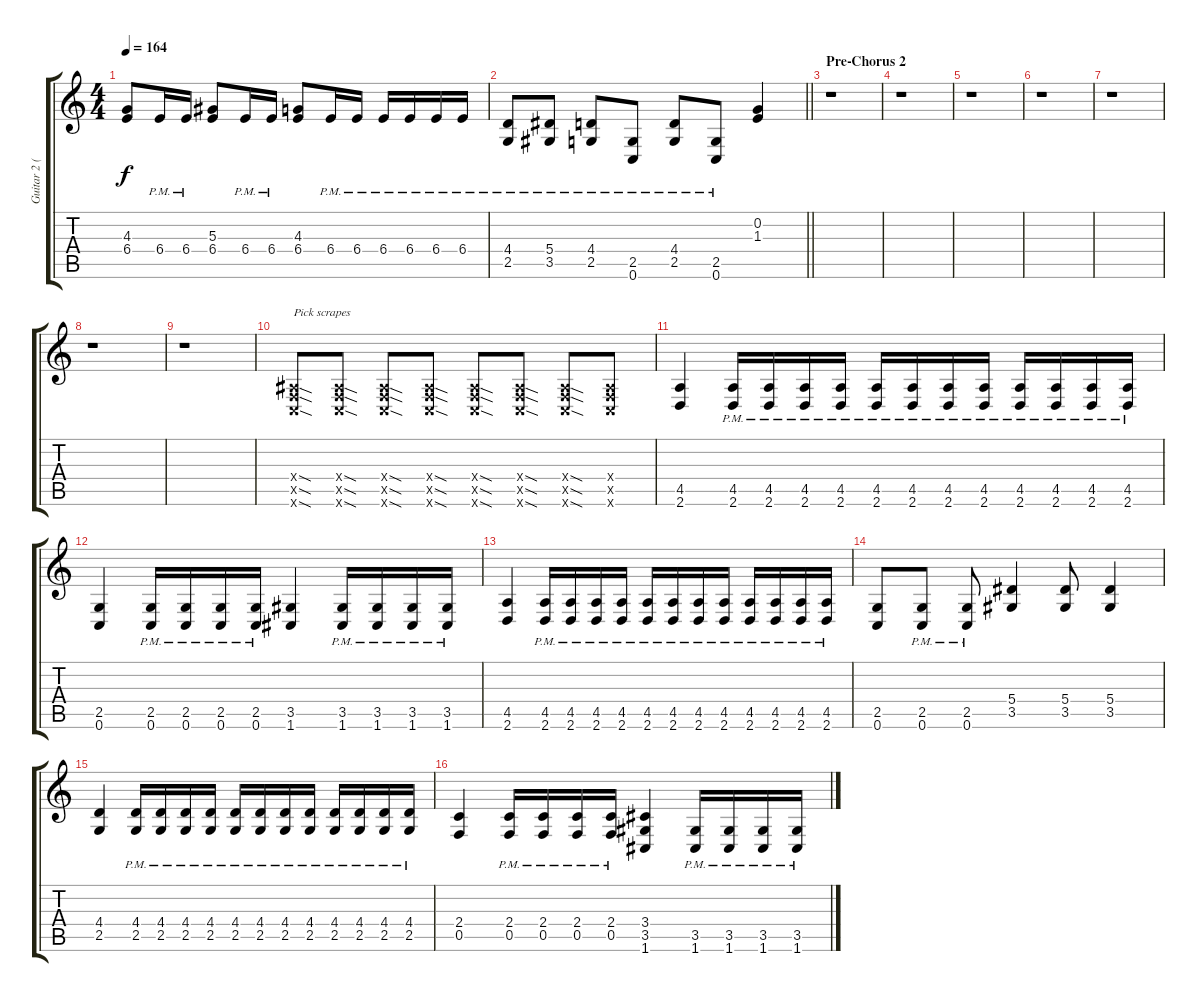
\track ("Guitar 2 (Distortion)" "Guitar 2 (") {instrument distortionguitar}
\staff {score tabs}
\tuning (C4 G3 Eb3 Bb2 F2 C2) {hide}
\ts (4 4)
\tempo 164
\clef g2
\ks c
(4.3 6.4).8{dy f} 6.4{pm}.16 6.4{pm}.16 (5.3 6.4).8 6.4{pm}.16 6.4{pm}.16 (4.3 6.4).8 6.4{pm}.16 6.4{pm}.16 6.4{pm}.16 6.4{pm}.16 6.4{pm}.16 6.4{pm}.16 |
\barLineRight lightlight
(4.4{pm} 2.5{pm}).8 (5.4{pm} 3.5{pm}).8 (4.4{pm} 2.5{pm}).8 (2.5{pm} 0.6{pm}).8 (4.4{pm} 2.5{pm}).8 (2.5{pm} 0.6{pm}).8 (0.2 1.3).4 |
\section ("" "Pre-Chorus 2")
r.1 |
r.1 |
r.1 |
r.1 |
r.1 |
r.1 |
r.1 |
(0.4{sod x} 0.5{sod x} 0.6{sod x}).8{txt "Pick scrapes"} (0.4{sod x} 0.5{sod x} 0.6{sod x}).8 (0.4{sod x} 0.5{sod x} 0.6{sod x}).8 (0.4{sod x} 0.5{sod x} 0.6{sod x}).8 (0.4{sod x} 0.5{sod x} 0.6{sod x}).8 (0.4{sod x} 0.5{sod x} 0.6{sod x}).8 (0.4{sod x} 0.5{sod x} 0.6{sod x}).8 (0.4{x} 0.5{x} 0.6{x}).8 |
(4.5 2.6).4 (4.5{pm} 2.6{pm}).16 (4.5{pm} 2.6{pm}).16 (4.5{pm} 2.6{pm}).16 (4.5{pm} 2.6{pm}).16 (4.5{pm} 2.6{pm}).16 (4.5{pm} 2.6{pm}).16 (4.5{pm} 2.6{pm}).16 (4.5{pm} 2.6{pm}).16 (4.5{pm} 2.6{pm}).16 (4.5{pm} 2.6{pm}).16 (4.5{pm} 2.6{pm}).16 (4.5{pm} 2.6{pm}).16 |
(2.5 0.6).4 (2.5{pm} 0.6{pm}).16 (2.5{pm} 0.6{pm}).16 (2.5{pm} 0.6{pm}).16 (2.5{pm} 0.6{pm}).16 (3.5 1.6).4 (3.5{pm} 1.6{pm}).16 (3.5{pm} 1.6{pm}).16 (3.5{pm} 1.6{pm}).16 (3.5{pm} 1.6{pm}).16 |
(4.5 2.6).4 (4.5{pm} 2.6{pm}).16 (4.5{pm} 2.6{pm}).16 (4.5{pm} 2.6{pm}).16 (4.5{pm} 2.6{pm}).16 (4.5{pm} 2.6{pm}).16 (4.5{pm} 2.6{pm}).16 (4.5{pm} 2.6{pm}).16 (4.5{pm} 2.6{pm}).16 (4.5{pm} 2.6{pm}).16 (4.5{pm} 2.6{pm}).16 (4.5{pm} 2.6{pm}).16 (4.5{pm} 2.6{pm}).16 |
(2.5 0.6).8 (2.5{pm} 0.6{pm}).8 (2.5{pm} 0.6{pm}).8 (5.4 3.5).4 (5.4 3.5).8 (5.4 3.5).4 |
(4.4 2.5).4 (4.4{pm} 2.5{pm}).16 (4.4{pm} 2.5{pm}).16 (4.4{pm} 2.5{pm}).16 (4.4{pm} 2.5{pm}).16 (4.4{pm} 2.5{pm}).16 (4.4{pm} 2.5{pm}).16 (4.4{pm} 2.5{pm}).16 (4.4{pm} 2.5{pm}).16 (4.4{pm} 2.5{pm}).16 (4.4{pm} 2.5{pm}).16 (4.4{pm} 2.5{pm}).16 (4.4{pm} 2.5{pm}).16 |
(2.4 0.5).4 (2.4{pm} 0.5{pm}).16 (2.4{pm} 0.5{pm}).16 (2.4{pm} 0.5{pm}).16 (2.4{pm} 0.5{pm}).16 (3.4 3.5 1.6).4 (3.5{pm} 1.6{pm}).16 (3.5{pm} 1.6{pm}).16 (3.5{pm} 1.6{pm}).16 (3.5{pm} 1.6{pm}).16
